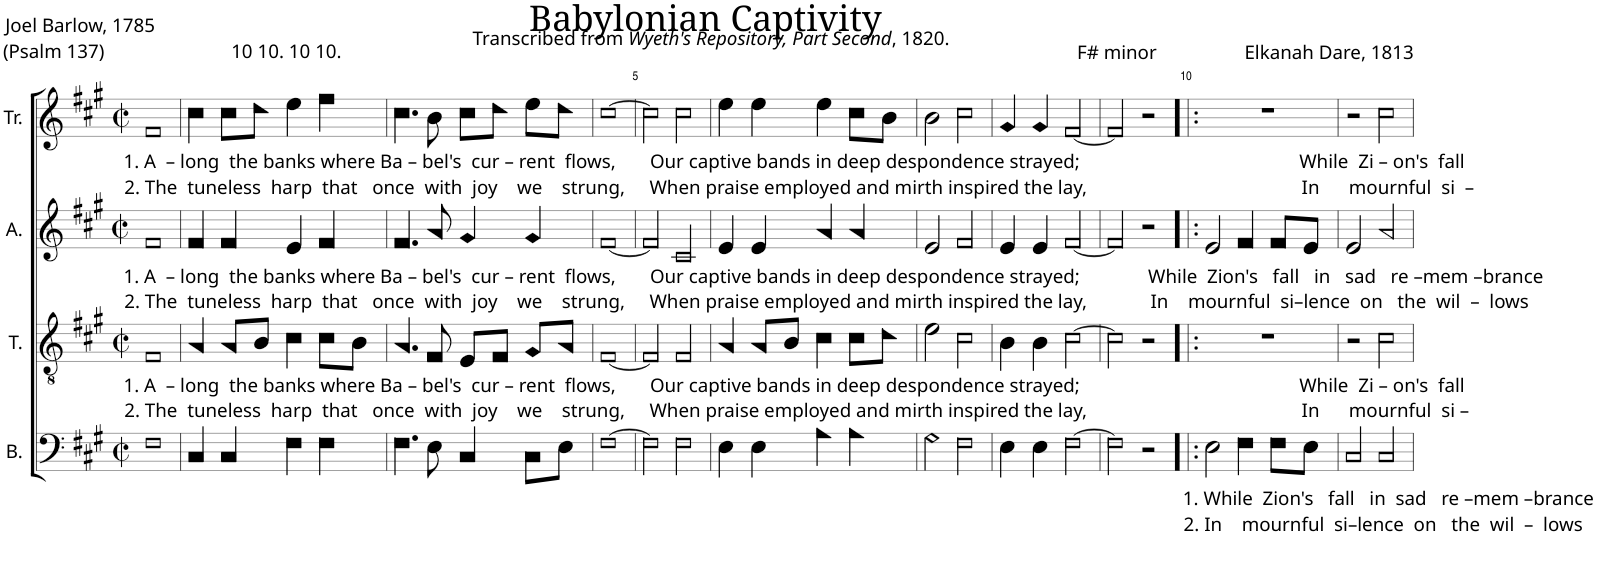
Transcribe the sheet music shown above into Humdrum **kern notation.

**kern	**kern	**kern	**kern
*part4	*part3	*part2	*part1
*staff4	*staff3	*staff2	*staff1
*I"B.	*I"T.	*I"A.	*I"Tr.
*I'B.	*I'T.	*I'A.	*I'Tr.
*clefF4	*clefGv2	*clefG2	*clefG2
*k[f#c#g#]	*k[f#c#g#]	*k[f#c#g#]	*k[f#c#g#]
*M2/2	*M2/2	*M2/2	*M2/2
*met(c|)	*met(c|)	*met(c|)	*met(c|)
=1	=1	=1	=1
!	!	!	!LO:TX:b:t=1. A  – long  the banks where Ba – bel's  cur – rent  flows,       Our captive bands in deep despondence strayed;                                             While  Zi – on's  fall
!	!	!	!LO:TX:b:t=2. The  tuneless  harp  that   once  with  joy    we    strung,     When praise employed and mirth inspired the lay,                                            In      mournful  si  –
!	!	!LO:TX:b:t=1. A  – long  the banks where Ba – bel's  cur – rent  flows,       Our captive bands in deep despondence strayed;              While  Zion's   fall   in   sad   re –mem –brance	!
!	!	!LO:TX:b:t=2. The  tuneless  harp  that   once  with  joy    we    strung,     When praise employed and mirth inspired the lay,             In    mournful  si–lence  on   the  wil  –  lows	!
!	!LO:TX:b:t=1. A  – long  the banks where Ba – bel's  cur – rent  flows,       Our captive bands in deep despondence strayed;                                             While  Zi – on's  fall	!	!
!	!LO:TX:b:t=2. The  tuneless  harp  that   once  with  joy    we    strung,     When praise employed and mirth inspired the lay,                                            In      mournful  si –	!	!
1F#!	1F#!	1f#!	1f#!
=2	=2	=2	=2
4C#!/	4A!/	4f#!/	4cc#!\
4C#!/	8A!/L	4f#!/	8cc#!\L
.	8B!/J	.	8dd!\J
4F#!\	4c#!\	4e!/	4ee!\
4F#!\	8c#!\L	4f#!/	4ff#!\
.	8B!\J	.	.
=3	=3	=3	=3
4.F#!\	4.A!/	4.f#!/	4.cc#!\
8E!\	8F#!/	8a!/	8b!\
4C#!/	8E!/L	4g#!/	8cc#!\L
.	8F#!/J	.	8dd!\J
8C#!\L	8G#!/L	4g#!/	8ee!\L
8E!\J	8A!/J	.	8dd!\J
=4	=4	=4	=4
[1F#!	[1F#!	[1f#!	[1cc#!
=5	=5	=5	=5
2F#!\]	2F#!/]	2f#!/]	2cc#!\]
2F#!\	2F#!/	2c#!/	2cc#!\
=6	=6	=6	=6
4E!\	4A!/	4e!/	4ee!\
4E!\	8A!/L	4e!/	4ee!\
.	8B!/J	.	.
4A!\	4c#!\	4a!/	4ee!\
4A!\	8c#!\L	4a!/	8cc#!\L
.	8d!\J	.	8b!\J
=7	=7	=7	=7
2G#!\	2e!\	2e!/	2b!\
2F#!\	2c#!\	2f#!/	2cc#!\
=8	=8	=8	=8
4E!\	4B!\	4e!/	4g#!/
4E!\	4B!\	4e!/	4g#!/
[2F#!\	[2c#!\	[2f#!/	[2f#!/
=9	=9	=9	=9
2F#!\]	2c#!\]	2f#!/]	2f#!/]
2r	2r	2r	2r
=10!|:	=10!|:	=10!|:	=10!|:
!LO:TX:b:t=1. While  Zion's   fall   in  sad   re –mem –brance	!	!	!
!LO:TX:b:t=2. In    mournful  si–lence  on   the  wil  –  lows	!	!	!
2E!\	1r	2e!/	1r
4F#!\	.	4f#!/	.
8F#!\L	.	8f#!/L	.
8E!\J	.	8e!/J	.
=11	=11	=11	=11
2C#!/	2r	2e!/	2r
2C#!/	2c#!\	2a!/	2cc#!\
=	=	=	=
*-	*-	*-	*-
